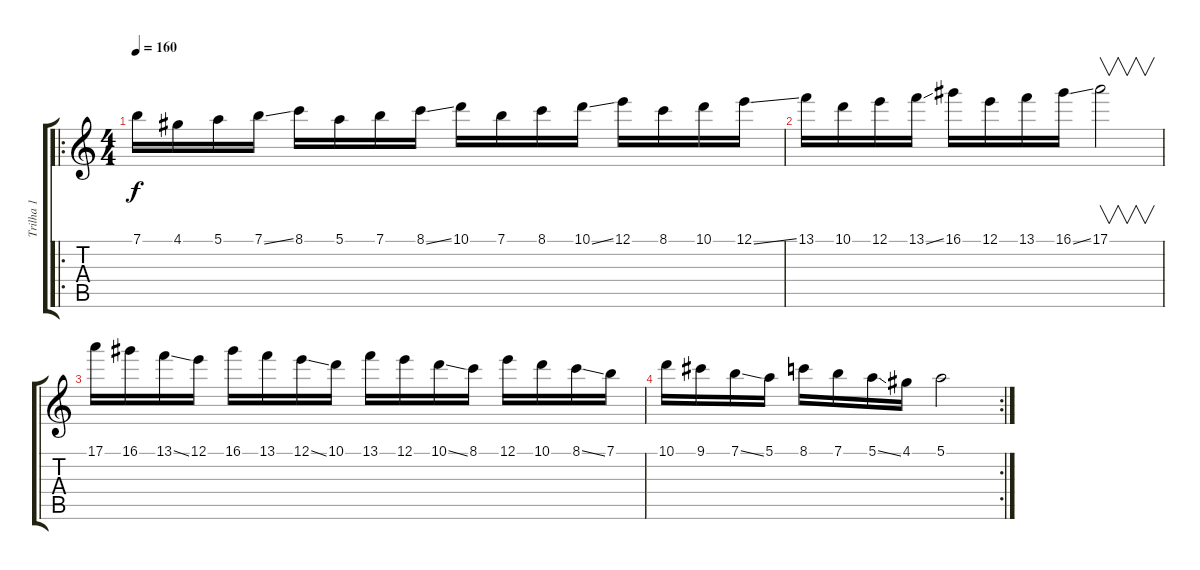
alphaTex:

\track ("Trilha 1" "Trilha 1") {instrument distortionguitar}
\staff {score tabs}
\tuning (E4 B3 G3 D3 A2 E2) {hide}
\ro
\ts (4 4)
\tempo 160
\clef g2
\ks c
7.1.16{dy f instrument distortionguitar} 4.1.16 5.1.16 7.1{ss}.16 8.1.16 5.1.16 7.1.16 8.1{ss}.16 10.1.16 7.1.16 8.1.16 10.1{ss}.16 12.1.16 8.1.16 10.1.16 12.1{ss}.16 |
13.1.16 10.1.16 12.1.16 13.1{ss}.16 16.1.16 12.1.16 13.1.16 16.1{ss}.16 17.1.2{v} |
17.1.16 16.1.16 13.1{ss}.16 12.1.16 16.1.16 13.1.16 12.1{ss}.16 10.1.16 13.1.16 12.1.16 10.1{ss}.16 8.1.16 12.1.16 10.1.16 8.1{ss}.16 7.1.16 |
\rc 2
10.1.16 9.1.16 7.1{ss}.16 5.1.16 8.1.16 7.1.16 5.1{ss}.16 4.1.16 5.1.2
